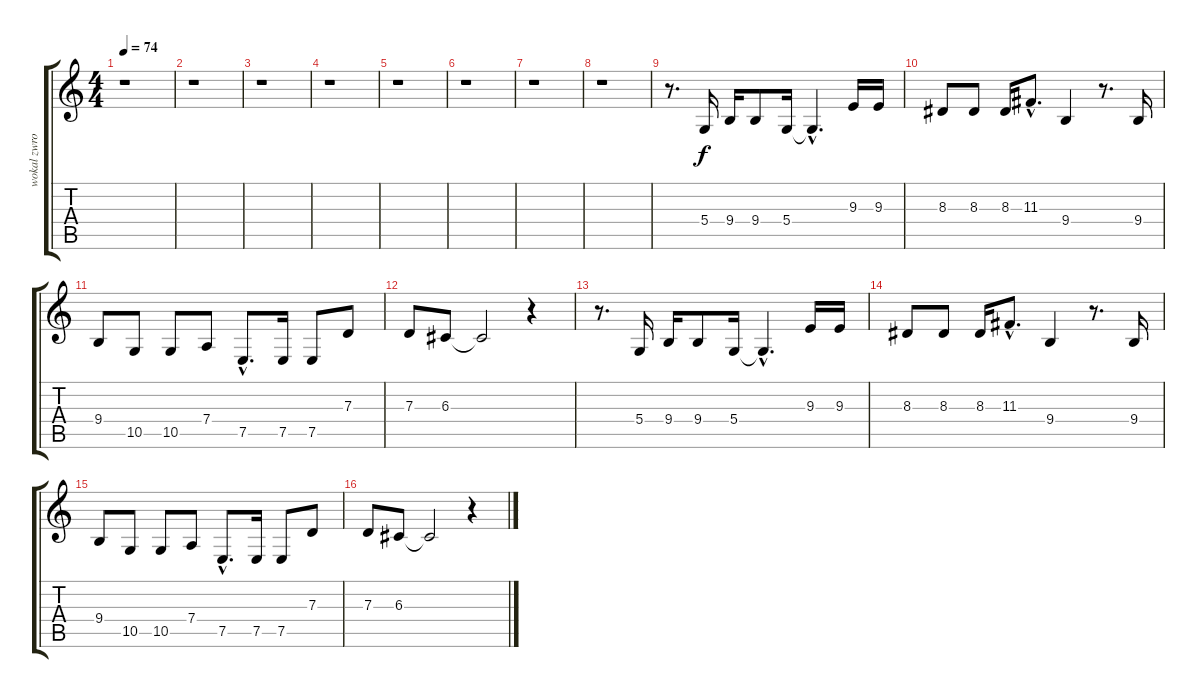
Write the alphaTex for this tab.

\track ("wokal zwrotka" "wokal zwro") {instrument panflute}
\staff {score tabs}
\tuning (E4 B3 G3 D3 A2 E2) {hide}
\ts (4 4)
\tempo 74
\clef g2
\ks c
r.1{dy f instrument panflute} |
r.1 |
r.1 |
r.1 |
r.1 |
r.1 |
r.1 |
r.1 |
r.8{d} 5.4.16 9.4.16 9.4.8 5.4.16 5.4{hac t}.4{d} 9.3.16 9.3.16 |
8.3.8 8.3.8 8.3.16 11.3{hac}.8{d} 9.4.4 r.8{d} 9.4.16 |
9.4.8 10.5.8 10.5.8 7.4.8 7.5{hac}.8{d} 7.5.16 7.5.8 7.3.8 |
7.3.8 6.3.8 6.3{t}.2 r.4 |
r.8{d} 5.4.16 9.4.16 9.4.8 5.4.16 5.4{hac t}.4{d} 9.3.16 9.3.16 |
8.3.8 8.3.8 8.3.16 11.3{hac}.8{d} 9.4.4 r.8{d} 9.4.16 |
9.4.8 10.5.8 10.5.8 7.4.8 7.5{hac}.8{d} 7.5.16 7.5.8 7.3.8 |
7.3.8 6.3.8 6.3{t}.2 r.4
